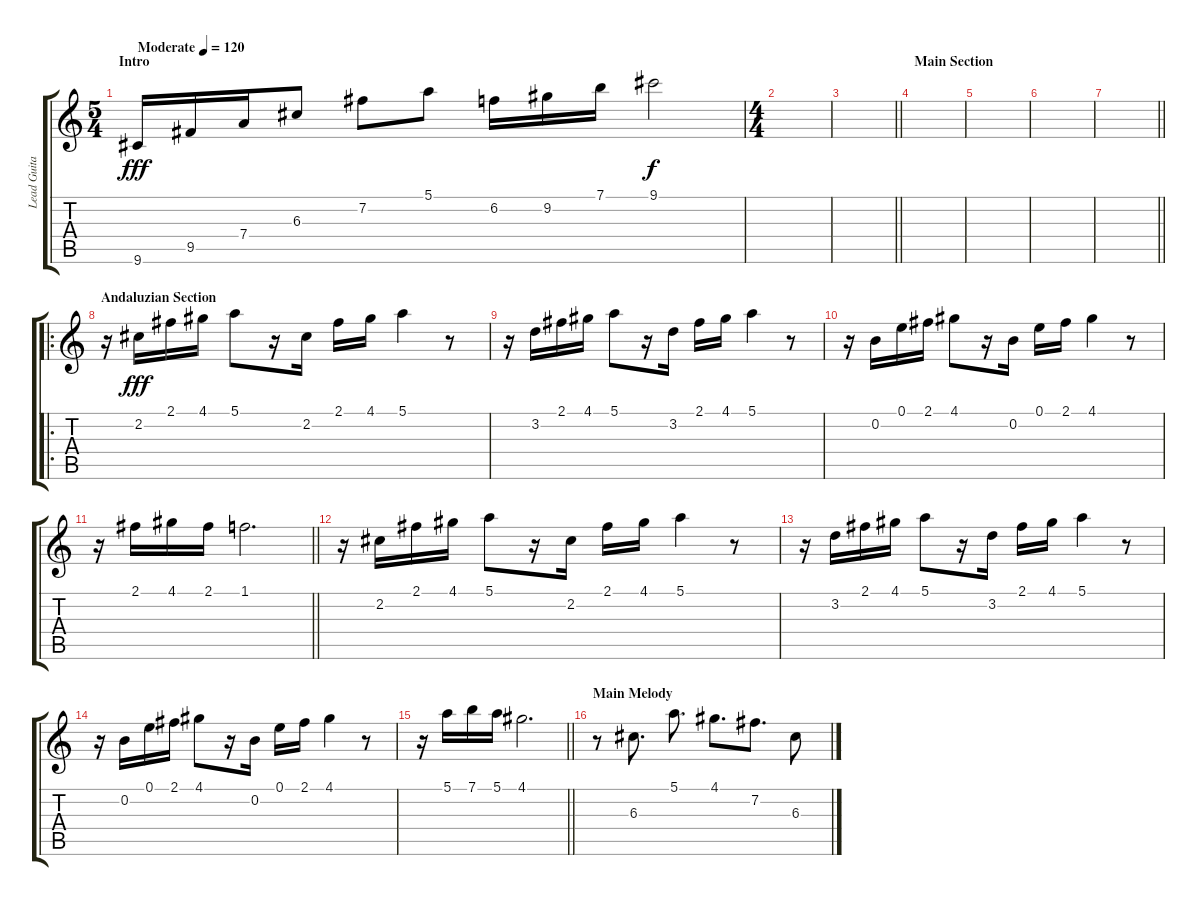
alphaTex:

\track ("Lead Guitar" "Lead Guita") {instrument acousticguitarnylon}
\staff {score tabs}
\tuning (E4 B3 G3 D3 A2 E2) {hide}
\ts (5 4)
\section ("" "Intro")
\tempo (120 "Moderate")
\clef g2
\ks c
9.6.16{dy fff instrument acousticguitarnylon} 9.5.16 7.4.16 6.3.8 7.2.8 5.1.8 6.2.16 9.2.16 7.1.16 9.1.2{dy f} |
\ts (4 4)
|
\barLineRight lightlight
|
\section ("" "Main Section")
|
|
|
\barLineRight lightlight
|
\ro
\section ("" "Andaluzian Section")
r.16 2.2.16{dy fff} 2.1.16 4.1.16 5.1.8 r.16 2.2.16 2.1.16 4.1.16 5.1.4 r.8 |
r.16 3.2.16 2.1.16 4.1.16 5.1.8 r.16 3.2.16 2.1.16 4.1.16 5.1.4 r.8 |
r.16 0.2.16 0.1.16 2.1.16 4.1.8 r.16 0.2.16 0.1.16 2.1.16 4.1.4 r.8 |
\barLineRight lightlight
r.16 2.1.16 4.1.16 2.1.16 1.1.2{d} |
r.16 2.2.16 2.1.16 4.1.16 5.1.8 r.16 2.2.16 2.1.16 4.1.16 5.1.4 r.8 |
r.16 3.2.16 2.1.16 4.1.16 5.1.8 r.16 3.2.16 2.1.16 4.1.16 5.1.4 r.8 |
r.16 0.2.16 0.1.16 2.1.16 4.1.8 r.16 0.2.16 0.1.16 2.1.16 4.1.4 r.8 |
\barLineRight lightlight
r.16 5.1.16 7.1.16 5.1.16 4.1.2{d} |
\section ("" "Main Melody")
r.8 6.3.8{d} 5.1.8{d} 4.1.8{d} 7.2.8{d} 6.3.8
